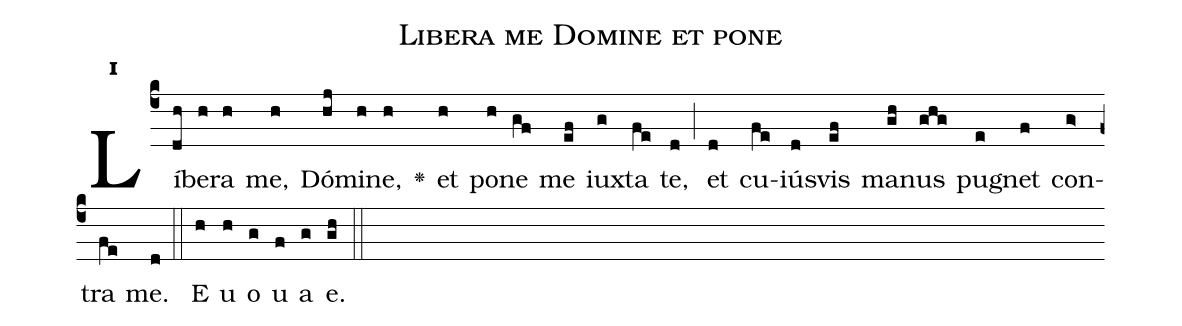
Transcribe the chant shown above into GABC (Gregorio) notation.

name:Libera me Domine et pone;
office-part:Antiphona;
mode:1;
%%
initial-style: 1;
name: Libera me Domine
book: CAO 3617;
occasion: Hebdomada Sancta Feria III;
office-part: Vesperae Ant 2;
user-notes: ;
commentary: ;
annotation: 1a;
centering-scheme: english;
fontsize: 12;
font: OFLSortsMillGoudy;
height: 11;
width: 4.5;
%%
(c4)Lí(dh)be(h)ra(h) me,(h) Dó(hj)mi(h)ne,(h) <v>\greheightstar</v>() et(h) po(h)ne(gf) me(ef) iux(g)ta(fe) te,(d) (;) et(d) cu(fe)iús(d)vis(ef) ma(gh)nus(ghg) pu(e)gnet(f) con(g>)tra(fe) me.(d) (::)
E(h) u(h) o(g) u(f) a(g) e.(gh) (::)
